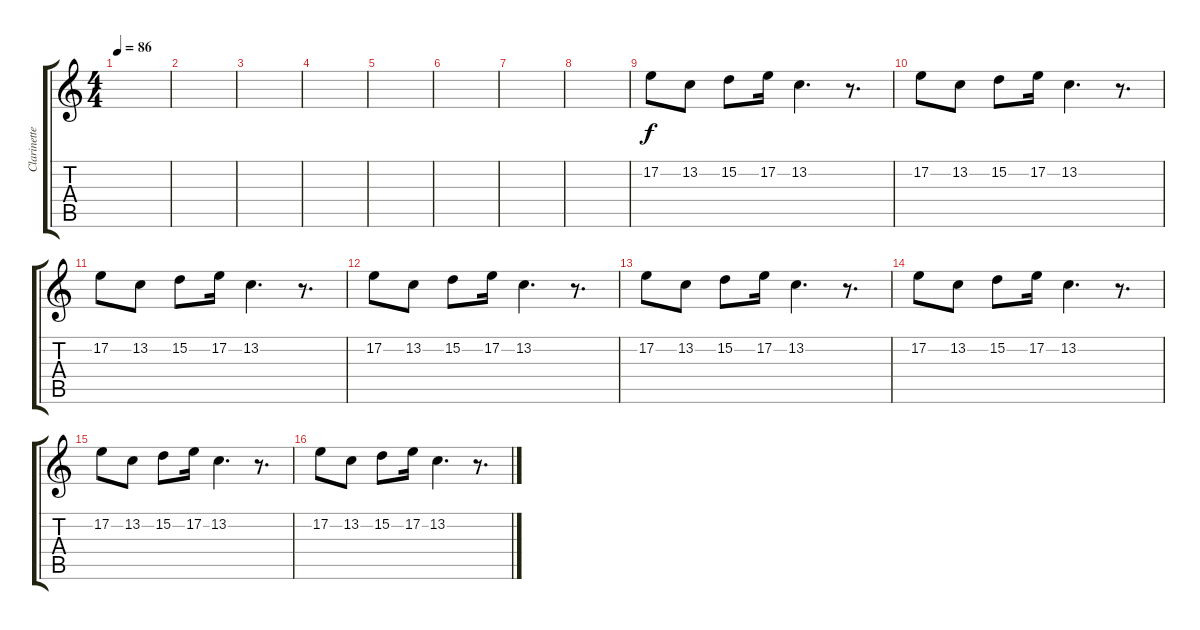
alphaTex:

\track ("Clarinette" "Clarinette") {instrument clarinet}
\staff {score tabs}
\tuning (E4 B3 G3 D3 A2 E2) {hide}
\ts (4 4)
\tempo 86
\clef g2
\ks c
|
|
|
|
|
|
|
|
17.2.8 13.2.8 15.2.8 17.2.16 13.2.4{d} r.8{d} |
17.2.8 13.2.8 15.2.8 17.2.16 13.2.4{d} r.8{d} |
17.2.8 13.2.8 15.2.8 17.2.16 13.2.4{d} r.8{d} |
17.2.8 13.2.8 15.2.8 17.2.16 13.2.4{d} r.8{d} |
17.2.8 13.2.8 15.2.8 17.2.16 13.2.4{d} r.8{d} |
17.2.8 13.2.8 15.2.8 17.2.16 13.2.4{d} r.8{d} |
17.2.8 13.2.8 15.2.8 17.2.16 13.2.4{d} r.8{d} |
17.2.8 13.2.8 15.2.8 17.2.16 13.2.4{d} r.8{d}
